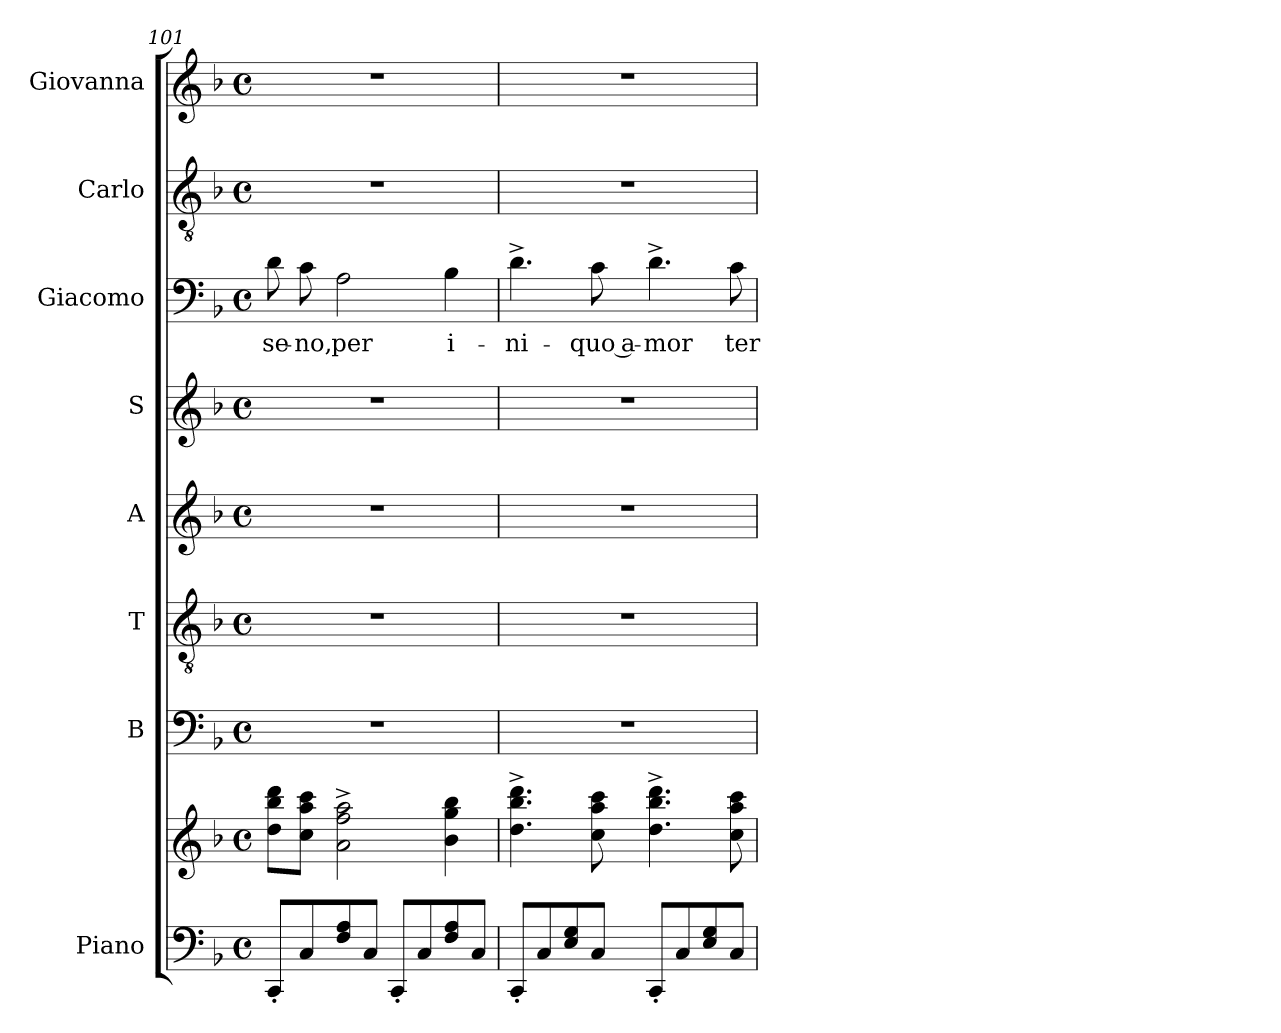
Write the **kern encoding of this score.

**kern	**kern	**kern	**kern	**kern	**kern	**kern	**text	**kern	**kern
*part8	*part8	*part7	*part6	*part5	*part4	*part3	*part3	*part2	*part1
*staff9	*staff8	*staff7	*staff6	*staff5	*staff4	*staff3	*staff3	*staff2	*staff1
*I"Piano	*	*I"B	*I"T	*I"A	*I"S	*I"Giacomo	*	*I"Carlo	*I"Giovanna
*I'Pno	*	*I'B	*I'T	*I'A	*I'S	*	*	*	*
*clefF4	*clefG2	*clefF4	*clefGv2	*clefG2	*clefG2	*clefF4	*	*clefGv2	*clefG2
*k[b-]	*k[b-]	*k[b-]	*k[b-]	*k[b-]	*k[b-]	*k[b-]	*	*k[b-]	*k[b-]
*M4/4	*M4/4	*M4/4	*M4/4	*M4/4	*M4/4	*M4/4	*	*M4/4	*M4/4
*met(c)	*met(c)	*met(c)	*met(c)	*met(c)	*met(c)	*met(c)	*	*met(c)	*met(c)
=101	=101	=101	=101	=101	=101	=101	=101	=101	=101
!	!	!	!	!	!	!	!LO:LY:b	!	!
8CC'/L	8dd\ 8bb-\ 8ddd\L	1r	1r	1r	1r	8d\	se-	1r	1r
!	!	!	!	!	!	!	!LO:LY:b	!	!
8C/	8cc\ 8aa\ 8ccc\J	.	.	.	.	8c\	-no,	.	.
!	!	!	!	!	!	!	!LO:LY:b	!	!
8F/ 8A/	2a\^ 2ff\^ 2aa\^	.	.	.	.	2A\	per	.	.
8C/J	.	.	.	.	.	.	.	.	.
8CC'/L	.	.	.	.	.	.	.	.	.
8C/	.	.	.	.	.	.	.	.	.
!	!	!	!	!	!	!	!LO:LY:b	!	!
8F/ 8A/	4b-\ 4gg\ 4bb-\	.	.	.	.	4B-\	i-	.	.
8C/J	.	.	.	.	.	.	.	.	.
=102	=102	=102	=102	=102	=102	=102	=102	=102	=102
!	!	!	!	!	!	!	!LO:LY:b	!	!
8CC'/L	4.dd\^ 4.bb-\^ 4.ddd\^	1r	1r	1r	1r	4.d^\	-ni-	1r	1r
8C/	.	.	.	.	.	.	.	.	.
8E/ 8G/	.	.	.	.	.	.	.	.	.
!	!	!	!	!	!	!	!LO:LY:b	!	!
8C/J	8cc\ 8aa\ 8ccc\	.	.	.	.	8c\	-quo a-	.	.
!	!	!	!	!	!	!	!LO:LY:b	!	!
8CC'/L	4.dd\^ 4.bb-\^ 4.ddd\^	.	.	.	.	4.d^\	-mor	.	.
8C/	.	.	.	.	.	.	.	.	.
8E/ 8G/	.	.	.	.	.	.	.	.	.
!	!	!	!	!	!	!	!LO:LY:b	!	!
8C/J	8cc\ 8aa\ 8ccc\	.	.	.	.	8c\	ter-	.	.
=	=	=	=	=	=	=	=	=	=
*-	*-	*-	*-	*-	*-	*-	*-	*-	*-
